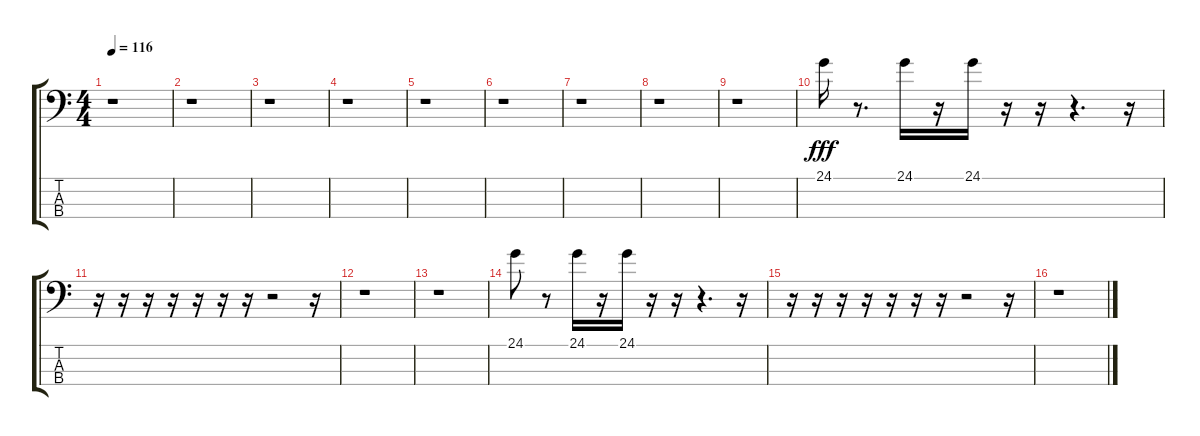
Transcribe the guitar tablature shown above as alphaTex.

\track "" {instrument lead8bassandlead}
\staff {score tabs}
\tuning (G2 D2 A1 E1) {hide}
\ts (4 4)
\tempo 116
\clef f4
\ks c
r.1{dy fff} |
r.1 |
r.1 |
r.1 |
r.1 |
r.1 |
r.1 |
r.1 |
r.1 |
24.1.16 r.8{d} 24.1.16 r.16 24.1.16 r.16 r.16 r.4{d} r.16 |
r.16 r.16 r.16 r.16 r.16 r.16 r.16 r.2 r.16 |
r.1 |
r.1 |
24.1.8 r.8 24.1.16 r.16 24.1.16 r.16 r.16 r.4{d} r.16 |
r.16 r.16 r.16 r.16 r.16 r.16 r.16 r.2 r.16 |
r.1
